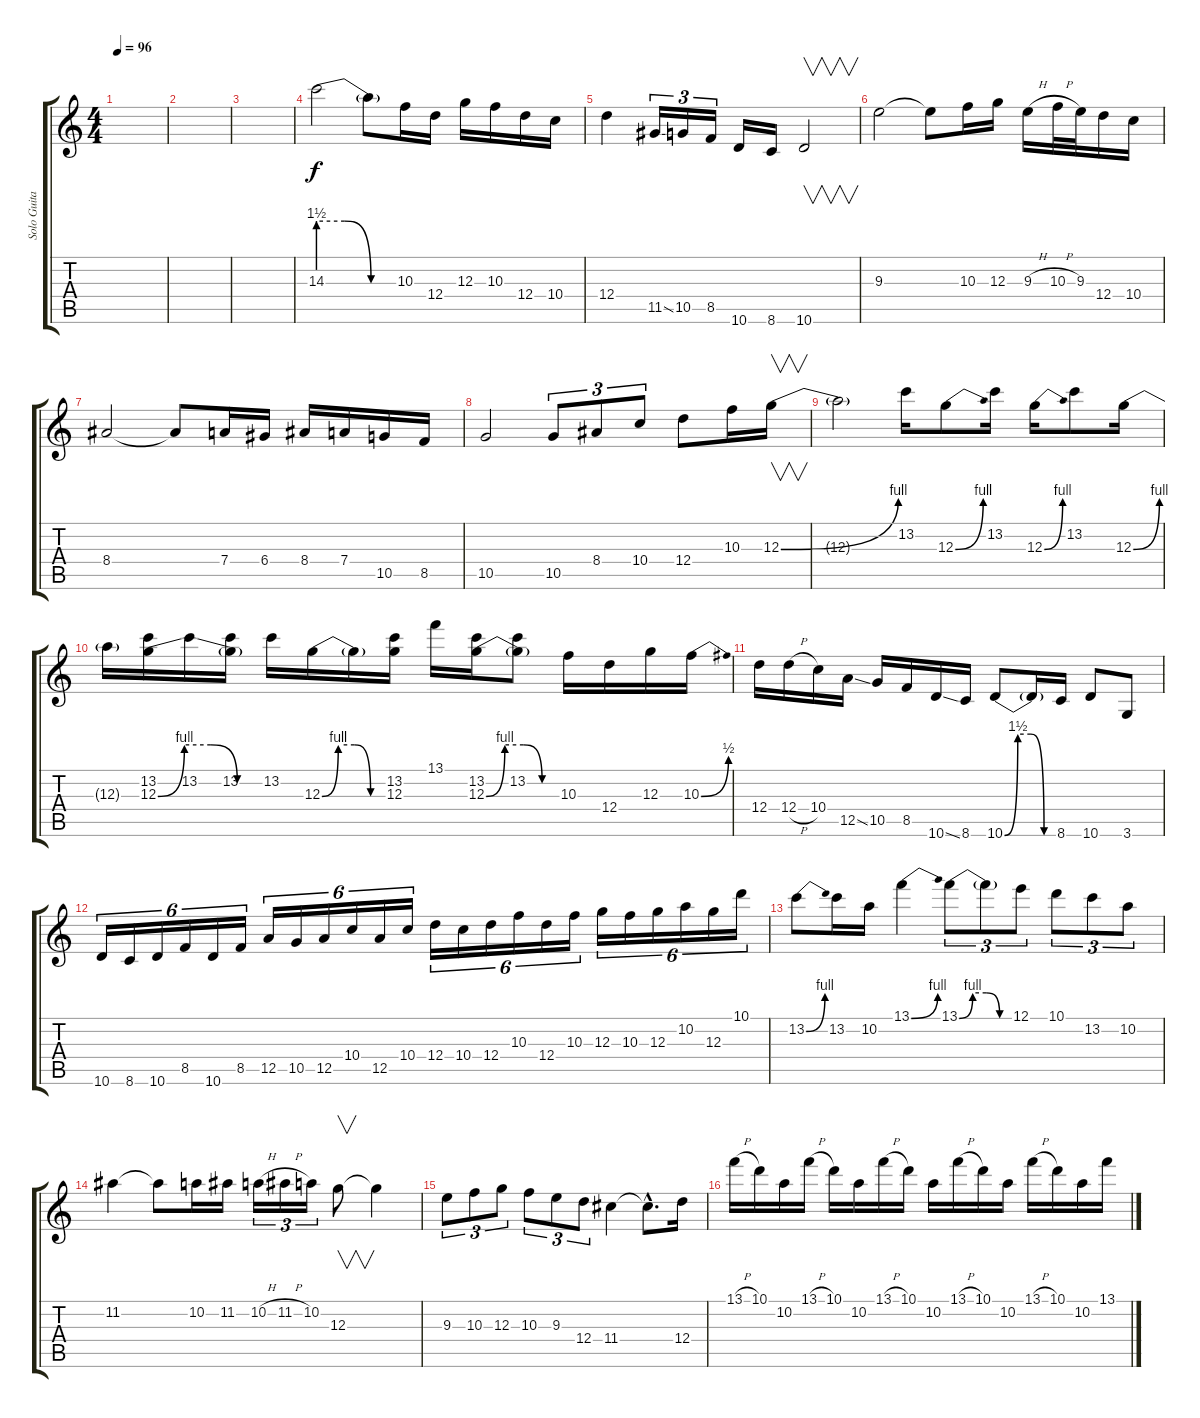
\track ("Solo Guitar" "Solo Guita") {instrument overdrivenguitar}
\staff {score tabs}
\tuning (E4 B3 G3 D3 A2 E2) {hide}
\ts (4 4)
\tempo 96
\clef g2
\ks c
|
|
|
14.3{be (custom 0 6 20 6 40 0 60 0)}.2 14.3{t}.8 10.3.16 12.4.16 12.3.16 10.3.16 12.4.16 10.4.16 |
12.4.4 11.5{ss}.16{tu (3 2)} 10.5.16{tu (3 2)} 8.5.16{tu (3 2)} 10.6.16 8.6.16 10.6.2{v} |
9.3.2 9.3{t}.8 10.3.16 12.3.16 9.3{h}.16 10.3{h}.32 9.3.32 12.4.16 10.4.16 |
8.4.2 8.4{t}.8 7.4.16 6.4.16 8.4.16 7.4.16 10.5.16 8.5.16 |
10.5.2 10.5.8{tu (3 2)} 8.4.8{tu (3 2)} 10.4.8{tu (3 2)} 12.4.8 10.3.16 12.3{be (bend 0 0 60 4)}.16{v} |
12.3{t}.2 13.2.16 12.3{be (bend 0 0 60 4)}.8 13.2.16 12.3{be (bend 0 0 60 4)}.16 13.2.8 12.3{be (bend 0 0 60 4)}.16 |
12.3{t}.16 (13.2 12.3{be (custom 0 0 15 4 30 4 45 0 60 0)}).16 13.2.16 (13.2 12.3{t}).16 13.2.16 12.3{be (custom 0 0 15 4 30 4 45 0 60 0)}.16 12.3{t}.16 (13.2 12.3).16 13.1.16 (13.2 12.3{be (custom 0 0 15 4 30 4 45 0 60 0)}).16 (13.2 12.3{t}).8 10.3.16 12.4.16 12.3.16 10.3{be (bend 0 0 60 2)}.16 |
12.4.16 12.4{h}.16 10.4.16 12.5{ss}.16 10.5.16 8.5.16 10.6{ss}.16 8.6.16 10.6{be (custom 0 0 15 6 30 6 45 0 60 0)}.8 10.6{t}.16 8.6.16 10.6.8 3.6.8 |
10.6.16{tu (6 4)} 8.6.16{tu (6 4)} 10.6.16{tu (6 4)} 8.5.16{tu (6 4)} 10.6.16{tu (6 4)} 8.5.16{tu (6 4)} 12.5.16{tu (6 4)} 10.5.16{tu (6 4)} 12.5.16{tu (6 4)} 10.4.16{tu (6 4)} 12.5.16{tu (6 4)} 10.4.16{tu (6 4)} 12.4.16{tu (6 4)} 10.4.16{tu (6 4)} 12.4.16{tu (6 4)} 10.3.16{tu (6 4)} 12.4.16{tu (6 4)} 10.3.16{tu (6 4)} 12.3.16{tu (6 4)} 10.3.16{tu (6 4)} 12.3.16{tu (6 4)} 10.2.16{tu (6 4)} 12.3.16{tu (6 4)} 10.1.16{tu (6 4)} |
13.2{be (bend 0 0 60 4)}.8 13.2.16 10.2.16 13.1{be (bend 0 0 60 4)}.4 13.1{be (custom 0 0 15 4 30 4 45 0 60 0)}.8{tu (3 2)} 13.1{t}.8{tu (3 2)} 12.1.8{tu (3 2)} 10.1.8{tu (3 2)} 13.2.8{tu (3 2)} 10.2.8{tu (3 2)} |
11.2.4 11.2{t}.8 10.2.16 11.2.16 10.2{h}.16{tu (3 2)} 11.2{h}.16{tu (3 2)} 10.2.16{tu (3 2)} 12.3.8{v} 12.3{t}.4 |
9.3.8{tu (3 2)} 10.3.8{tu (3 2)} 12.3.8{tu (3 2)} 10.3.8{tu (3 2)} 9.3.8{tu (3 2)} 12.4.8{tu (3 2)} 11.4.4 11.4{hac t}.8{d} 12.4.16 |
13.1{h}.16 10.1.16 10.2.16 13.1{h}.16 10.1.16 10.2.16 13.1{h}.16 10.1.16 10.2.16 13.1{h}.16 10.1.16 10.2.16 13.1{h}.16 10.1.16 10.2.16 13.1{h}.16
